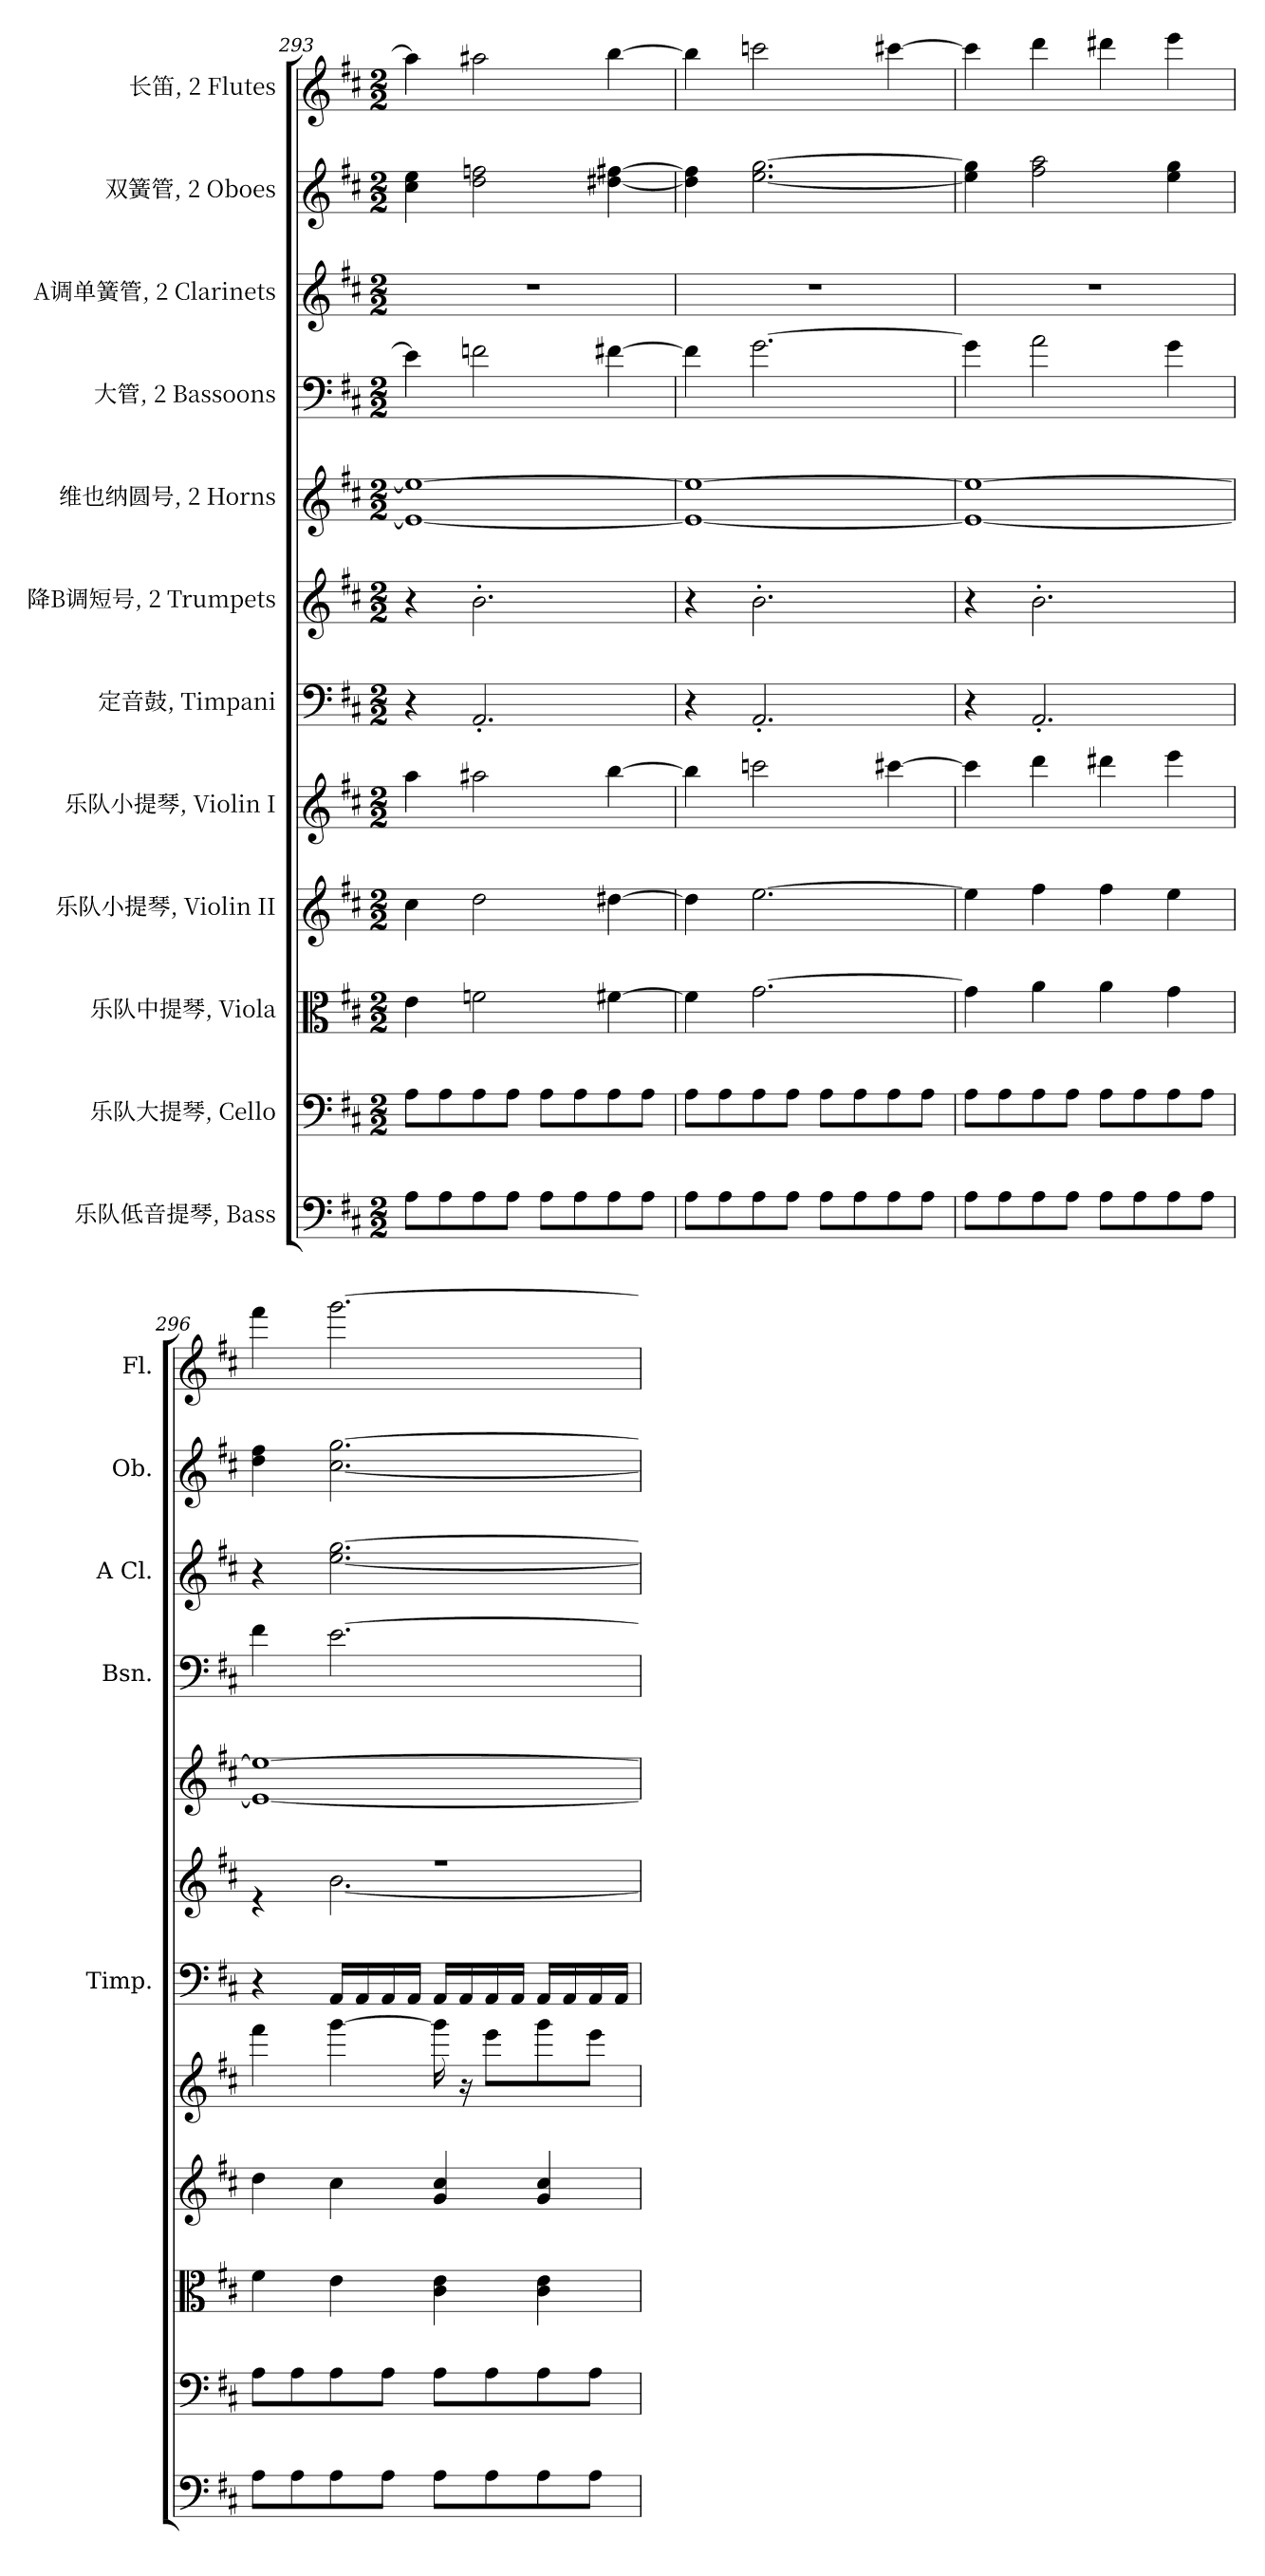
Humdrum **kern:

**kern	**kern	**kern	**kern	**kern	**kern	**kern	**kern	**kern	**kern	**kern	**kern
*part12	*part11	*part10	*part9	*part8	*part7	*part6	*part5	*part4	*part3	*part2	*part1
*staff12	*staff11	*staff10	*staff9	*staff8	*staff7	*staff6	*staff5	*staff4	*staff3	*staff2	*staff1
*I"乐队低音提琴, Bass	*I"乐队大提琴, Cello	*I"乐队中提琴, Viola	*I"乐队小提琴, Violin II	*I"乐队小提琴, Violin I	*I"定音鼓, Timpani	*I"降B调短号, 2 Trumpets	*I"维也纳圆号, 2 Horns	*I"大管, 2 Bassoons	*I"A调单簧管, 2 Clarinets	*I"双簧管, 2 Oboes	*I"长笛, 2 Flutes
*	*	*	*	*	*I'Timp.	*	*	*I'Bsn.	*I'A Cl.	*I'Ob.	*I'Fl.
!!LO:PB:g=z
*clefF4	*clefF4	*clefC3	*clefG2	*clefG2	*clefF4	*clefG2	*clefG2	*clefF4	*clefG2	*clefG2	*clefG2
*ITrd7c12	*	*	*	*	*	*ITrd1c2	*ITrd4c7	*	*ITrd2c3	*	*
*k[f#c#]	*k[f#c#]	*k[f#c#]	*k[f#c#]	*k[f#c#]	*k[f#c#]	*k[]	*k[f#]	*k[f#c#]	*k[f#c#g#d#a#]	*k[f#c#]	*k[f#c#]
*M2/2	*M2/2	*M2/2	*M2/2	*M2/2	*M2/2	*M2/2	*M2/2	*M2/2	*M2/2	*M2/2	*M2/2
=293	=293	=293	=293	=293	=293	=293	=293	=293	=293	=293	=293
8AA\L	8A\L	4e\	4cc#\	4aa\	4r	4r	1A_ 1a_	4e\]	1r	4cc#\ 4ee\	4aa\]
8AA\	8A\	.	.	.	.	.	.	.	.	.	.
8AA\	8A\	2fn\	2dd\	2aa#X\	2.AA'/	2.a'\	.	2fn\	.	2dd\ 2ffn\	2aa#X\
8AA\J	8A\J	.	.	.	.	.	.	.	.	.	.
8AA\L	8A\L	.	.	.	.	.	.	.	.	.	.
8AA\	8A\	.	.	.	.	.	.	.	.	.	.
8AA\	8A\	[4f#X\	[4dd#X\	[4bb\	.	.	.	[4f#X\	.	[4dd#X\ [4ff#X\	[4bb\
8AA\J	8A\J	.	.	.	.	.	.	.	.	.	.
=294	=294	=294	=294	=294	=294	=294	=294	=294	=294	=294	=294
8AA\L	8A\L	4f#\]	4dd#\]	4bb\]	4r	4r	1A_ 1a_	4f#\]	1r	4dd#\] 4ff#\]	4bb\]
8AA\	8A\	.	.	.	.	.	.	.	.	.	.
8AA\	8A\	[2.g\	[2.ee\	2cccn\	2.AA'/	2.a'\	.	[2.g\	.	[2.ee\ [2.gg\	2cccn\
8AA\J	8A\J	.	.	.	.	.	.	.	.	.	.
8AA\L	8A\L	.	.	.	.	.	.	.	.	.	.
8AA\	8A\	.	.	.	.	.	.	.	.	.	.
8AA\	8A\	.	.	[4ccc#X\	.	.	.	.	.	.	[4ccc#X\
8AA\J	8A\J	.	.	.	.	.	.	.	.	.	.
=295	=295	=295	=295	=295	=295	=295	=295	=295	=295	=295	=295
8AA\L	8A\L	4g\]	4ee\]	4ccc#\]	4r	4r	1A_ 1a_	4g\]	1r	4ee\] 4gg\]	4ccc#\]
8AA\	8A\	.	.	.	.	.	.	.	.	.	.
8AA\	8A\	4a\	4ff#\	4ddd\	2.AA'/	2.a'\	.	2a\	.	2ff#\ 2aa\	4ddd\
8AA\J	8A\J	.	.	.	.	.	.	.	.	.	.
8AA\L	8A\L	4a\	4ff#\	4ddd#X\	.	.	.	.	.	.	4ddd#X\
8AA\	8A\	.	.	.	.	.	.	.	.	.	.
8AA\	8A\	4g\	4ee\	4eee\	.	.	.	4g\	.	4ee\ 4gg\	4eee\
8AA\J	8A\J	.	.	.	.	.	.	.	.	.	.
=296	=296	=296	=296	=296	=296	=296	=296	=296	=296	=296	=296
*	*	*	*	*	*	*^	*	*	*	*	*
8AA\L	8A\L	4f#\	4dd\	4fff#\	4r	1r	4r	1A_ 1a_	4f#\	4r	4dd\ 4ff#\	4fff#\
8AA\	8A\	.	.	.	.	.	.	.	.	.	.	.
8AA\	8A\	4e\	4cc#\	[4ggg\	16AA/LL	.	[2.a\	.	[2.e\	[2.cc#\ [2.ee\	[2.cc#\ [2.gg\	[2.ggg\
.	.	.	.	.	16AA/	.	.	.	.	.	.	.
8AA\J	8A\J	.	.	.	16AA/	.	.	.	.	.	.	.
.	.	.	.	.	16AA/JJ	.	.	.	.	.	.	.
8AA\L	8A\L	4c#\ 4e\	4g/ 4cc#/	16ggg\]	16AA/LL	.	.	.	.	.	.	.
.	.	.	.	16r	16AA/	.	.	.	.	.	.	.
8AA\	8A\	.	.	8eee\L	16AA/	.	.	.	.	.	.	.
.	.	.	.	.	16AA/JJ	.	.	.	.	.	.	.
8AA\	8A\	4c#\ 4e\	4g/ 4cc#/	8ggg\	16AA/LL	.	.	.	.	.	.	.
.	.	.	.	.	16AA/	.	.	.	.	.	.	.
8AA\J	8A\J	.	.	8eee\J	16AA/	.	.	.	.	.	.	.
.	.	.	.	.	16AA/JJ	.	.	.	.	.	.	.
*	*	*	*	*	*	*v	*v	*	*	*	*	*
=	=	=	=	=	=	=	=	=	=	=	=
*-	*-	*-	*-	*-	*-	*-	*-	*-	*-	*-	*-
